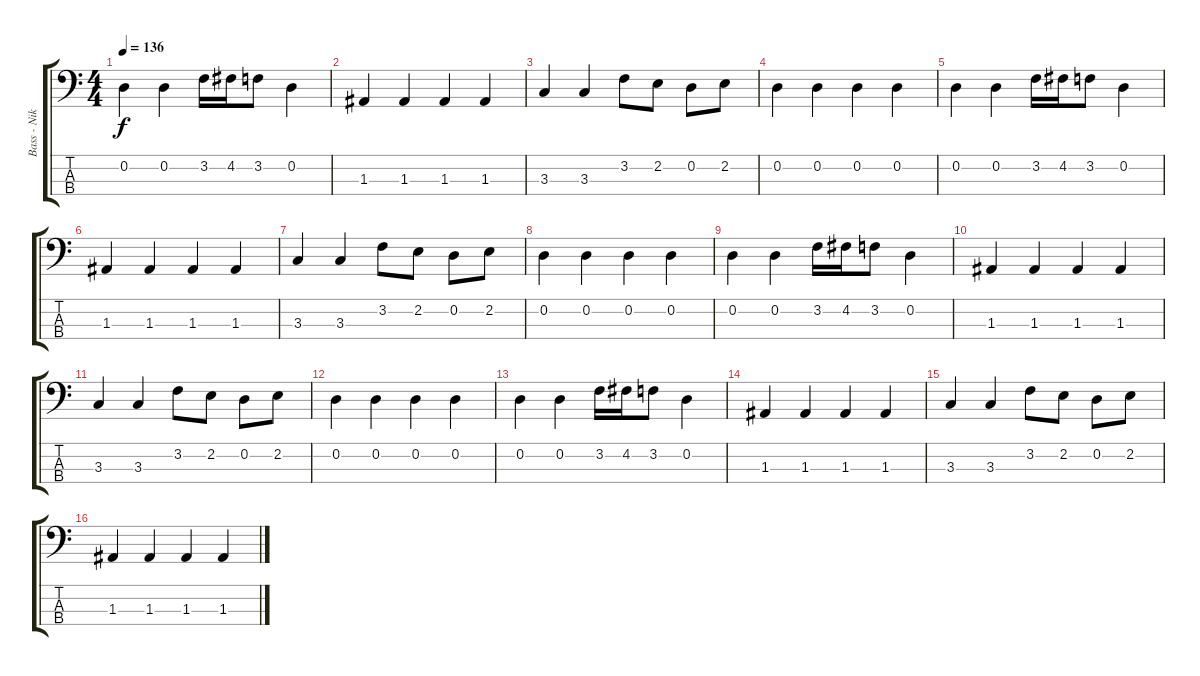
\track ("Bass - Nikolai" "Bass - Nik") {instrument electricbassfinger}
\staff {score tabs}
\tuning (G2 D2 A1 E1) {hide}
\ts (4 4)
\tempo 136
\clef f4
\ks c
0.2.4{dy f} 0.2.4 3.2.16 4.2.16 3.2.8 0.2.4 |
1.3.4 1.3.4 1.3.4 1.3.4 |
3.3.4 3.3.4 3.2.8 2.2.8 0.2.8 2.2.8 |
0.2.4 0.2.4 0.2.4 0.2.4 |
0.2.4 0.2.4 3.2.16 4.2.16 3.2.8 0.2.4 |
1.3.4 1.3.4 1.3.4 1.3.4 |
3.3.4 3.3.4 3.2.8 2.2.8 0.2.8 2.2.8 |
0.2.4 0.2.4 0.2.4 0.2.4 |
0.2.4 0.2.4 3.2.16 4.2.16 3.2.8 0.2.4 |
1.3.4 1.3.4 1.3.4 1.3.4 |
3.3.4 3.3.4 3.2.8 2.2.8 0.2.8 2.2.8 |
0.2.4 0.2.4 0.2.4 0.2.4 |
0.2.4 0.2.4 3.2.16 4.2.16 3.2.8 0.2.4 |
1.3.4 1.3.4 1.3.4 1.3.4 |
3.3.4 3.3.4 3.2.8 2.2.8 0.2.8 2.2.8 |
1.3.4 1.3.4 1.3.4 1.3.4
